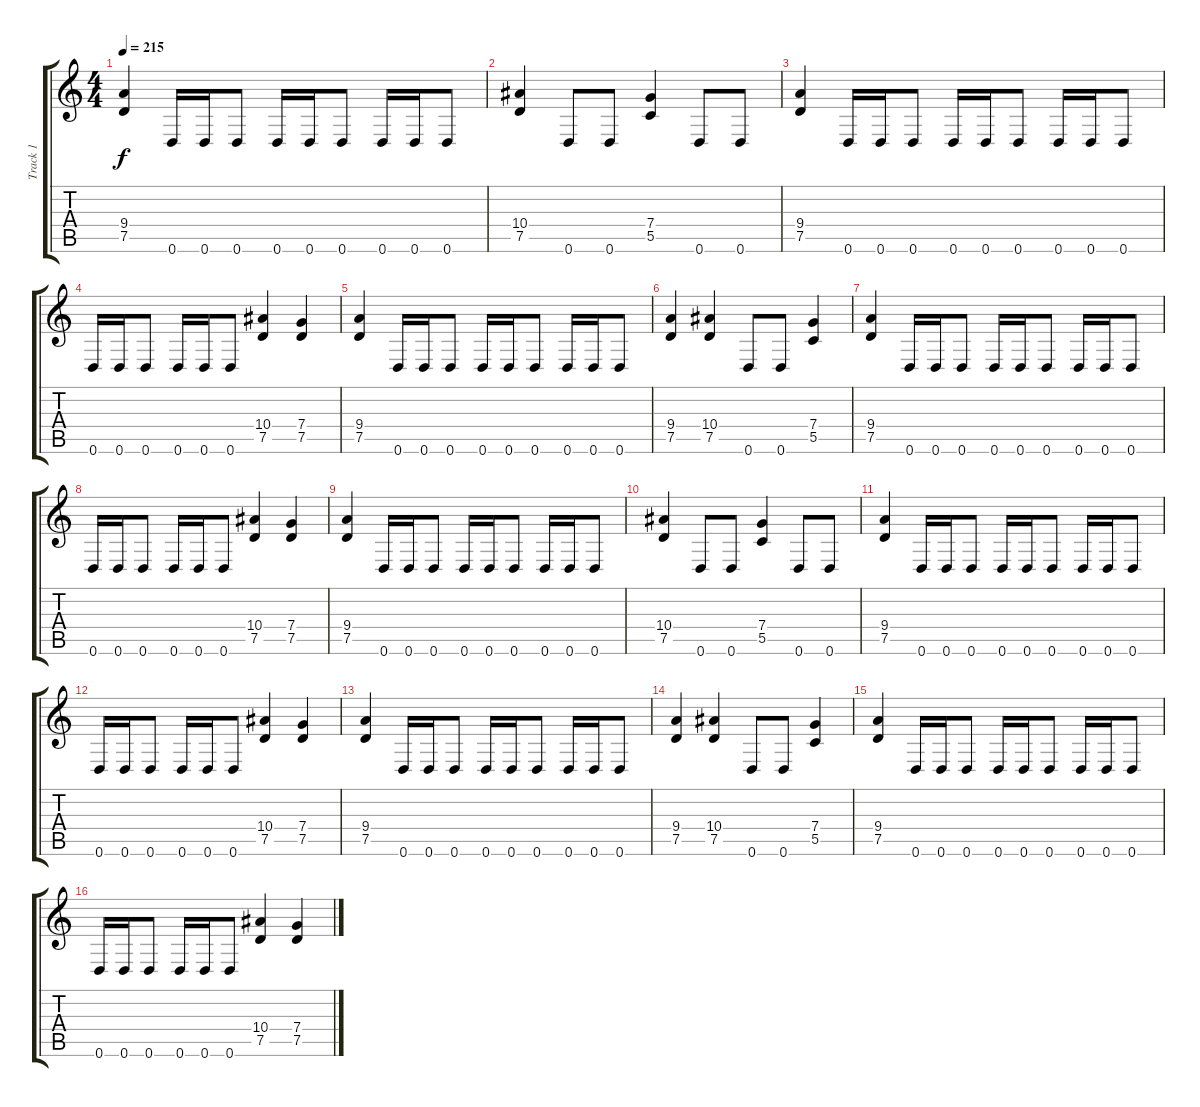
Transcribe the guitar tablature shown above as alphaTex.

\track ("Track 1" "Track 1") {instrument distortionguitar}
\staff {score tabs}
\tuning (D4 A3 F3 C3 G2 D2) {hide}
\ts (4 4)
\tempo 215
\clef g2
\ks c
(9.4 7.5).4{dy f} 0.6.16 0.6.16 0.6.8 0.6.16 0.6.16 0.6.8 0.6.16 0.6.16 0.6.8 |
(10.4 7.5).4 0.6.8 0.6.8 (7.4 5.5).4 0.6.8 0.6.8 |
(9.4 7.5).4 0.6.16 0.6.16 0.6.8 0.6.16 0.6.16 0.6.8 0.6.16 0.6.16 0.6.8 |
0.6.16 0.6.16 0.6.8 0.6.16 0.6.16 0.6.8 (10.4 7.5).4 (7.4 7.5).4 |
(9.4 7.5).4 0.6.16 0.6.16 0.6.8 0.6.16 0.6.16 0.6.8 0.6.16 0.6.16 0.6.8 |
(9.4 7.5).4 (10.4 7.5).4 0.6.8 0.6.8 (7.4 5.5).4 |
(9.4 7.5).4 0.6.16 0.6.16 0.6.8 0.6.16 0.6.16 0.6.8 0.6.16 0.6.16 0.6.8 |
0.6.16 0.6.16 0.6.8 0.6.16 0.6.16 0.6.8 (10.4 7.5).4 (7.4 7.5).4 |
(9.4 7.5).4 0.6.16 0.6.16 0.6.8 0.6.16 0.6.16 0.6.8 0.6.16 0.6.16 0.6.8 |
(10.4 7.5).4 0.6.8 0.6.8 (7.4 5.5).4 0.6.8 0.6.8 |
(9.4 7.5).4 0.6.16 0.6.16 0.6.8 0.6.16 0.6.16 0.6.8 0.6.16 0.6.16 0.6.8 |
0.6.16 0.6.16 0.6.8 0.6.16 0.6.16 0.6.8 (10.4 7.5).4 (7.4 7.5).4 |
(9.4 7.5).4 0.6.16 0.6.16 0.6.8 0.6.16 0.6.16 0.6.8 0.6.16 0.6.16 0.6.8 |
(9.4 7.5).4 (10.4 7.5).4 0.6.8 0.6.8 (7.4 5.5).4 |
(9.4 7.5).4 0.6.16 0.6.16 0.6.8 0.6.16 0.6.16 0.6.8 0.6.16 0.6.16 0.6.8 |
0.6.16 0.6.16 0.6.8 0.6.16 0.6.16 0.6.8 (10.4 7.5).4 (7.4 7.5).4
